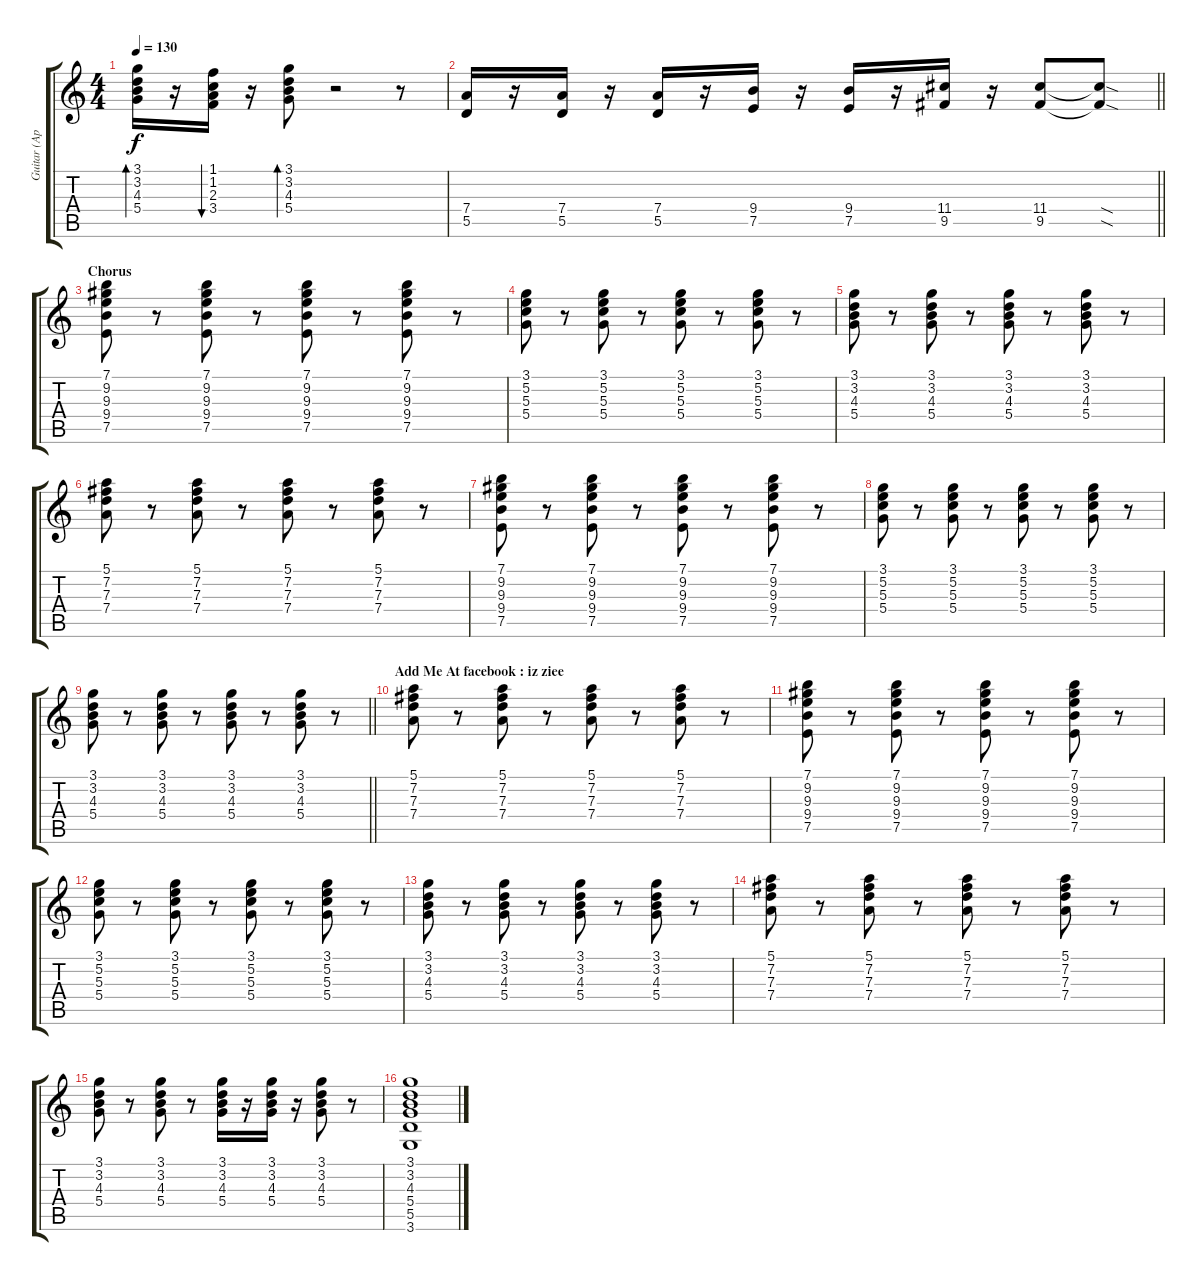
\track ("Guitar (Apoy)" "Guitar (Ap") {instrument overdrivenguitar}
\staff {score tabs}
\tuning (E4 B3 G3 D3 A2 E2) {hide}
\ts (4 4)
\tempo 130
\clef g2
\ks c
(3.1 3.2 4.3 5.4).16{bd 30 dy f} r.16 (1.1 1.2 2.3 3.4).16{bu 30} r.16 (3.1 3.2 4.3 5.4).8{bd 30} r.2 r.8 |
\barLineRight lightlight
(7.4 5.5).16 r.16 (7.4 5.5).16 r.16 (7.4 5.5).16 r.16 (9.4 7.5).16 r.16 (9.4 7.5).16 r.16 (11.4 9.5).16 r.16 (11.4 9.5).8 (11.4{sod t} 9.5{sod t}).8 |
\section ("" "Chorus")
(7.1 9.2 9.3 9.4 7.5).8{volume 12 balance 4 instrument overdrivenguitar} r.8 (7.1 9.2 9.3 9.4 7.5).8 r.8 (7.1 9.2 9.3 9.4 7.5).8 r.8 (7.1 9.2 9.3 9.4 7.5).8 r.8 |
(3.1 5.2 5.3 5.4).8 r.8 (3.1 5.2 5.3 5.4).8 r.8 (3.1 5.2 5.3 5.4).8 r.8 (3.1 5.2 5.3 5.4).8 r.8 |
(3.1 3.2 4.3 5.4).8 r.8 (3.1 3.2 4.3 5.4).8 r.8 (3.1 3.2 4.3 5.4).8 r.8 (3.1 3.2 4.3 5.4).8 r.8 |
(5.1 7.2 7.3 7.4).8 r.8 (5.1 7.2 7.3 7.4).8 r.8 (5.1 7.2 7.3 7.4).8 r.8 (5.1 7.2 7.3 7.4).8 r.8 |
(7.1 9.2 9.3 9.4 7.5).8 r.8 (7.1 9.2 9.3 9.4 7.5).8 r.8 (7.1 9.2 9.3 9.4 7.5).8 r.8 (7.1 9.2 9.3 9.4 7.5).8 r.8 |
(3.1 5.2 5.3 5.4).8 r.8 (3.1 5.2 5.3 5.4).8 r.8 (3.1 5.2 5.3 5.4).8 r.8 (3.1 5.2 5.3 5.4).8 r.8 |
\barLineRight lightlight
(3.1 3.2 4.3 5.4).8 r.8 (3.1 3.2 4.3 5.4).8 r.8 (3.1 3.2 4.3 5.4).8 r.8 (3.1 3.2 4.3 5.4).8 r.8 |
\section ("" "Add Me At facebook : iz ziee")
(5.1 7.2 7.3 7.4).8 r.8 (5.1 7.2 7.3 7.4).8 r.8 (5.1 7.2 7.3 7.4).8 r.8 (5.1 7.2 7.3 7.4).8 r.8 |
(7.1 9.2 9.3 9.4 7.5).8 r.8 (7.1 9.2 9.3 9.4 7.5).8 r.8 (7.1 9.2 9.3 9.4 7.5).8 r.8 (7.1 9.2 9.3 9.4 7.5).8 r.8 |
(3.1 5.2 5.3 5.4).8 r.8 (3.1 5.2 5.3 5.4).8 r.8 (3.1 5.2 5.3 5.4).8 r.8 (3.1 5.2 5.3 5.4).8 r.8 |
(3.1 3.2 4.3 5.4).8 r.8 (3.1 3.2 4.3 5.4).8 r.8 (3.1 3.2 4.3 5.4).8 r.8 (3.1 3.2 4.3 5.4).8 r.8 |
(5.1 7.2 7.3 7.4).8 r.8 (5.1 7.2 7.3 7.4).8 r.8 (5.1 7.2 7.3 7.4).8 r.8 (5.1 7.2 7.3 7.4).8 r.8 |
(3.1 3.2 4.3 5.4).8 r.8 (3.1 3.2 4.3 5.4).8 r.8 (3.1 3.2 4.3 5.4).16 r.16 (3.1 3.2 4.3 5.4).16 r.16 (3.1 3.2 4.3 5.4).8 r.8 |
(3.1 3.2 4.3 5.4 5.5 3.6).1
